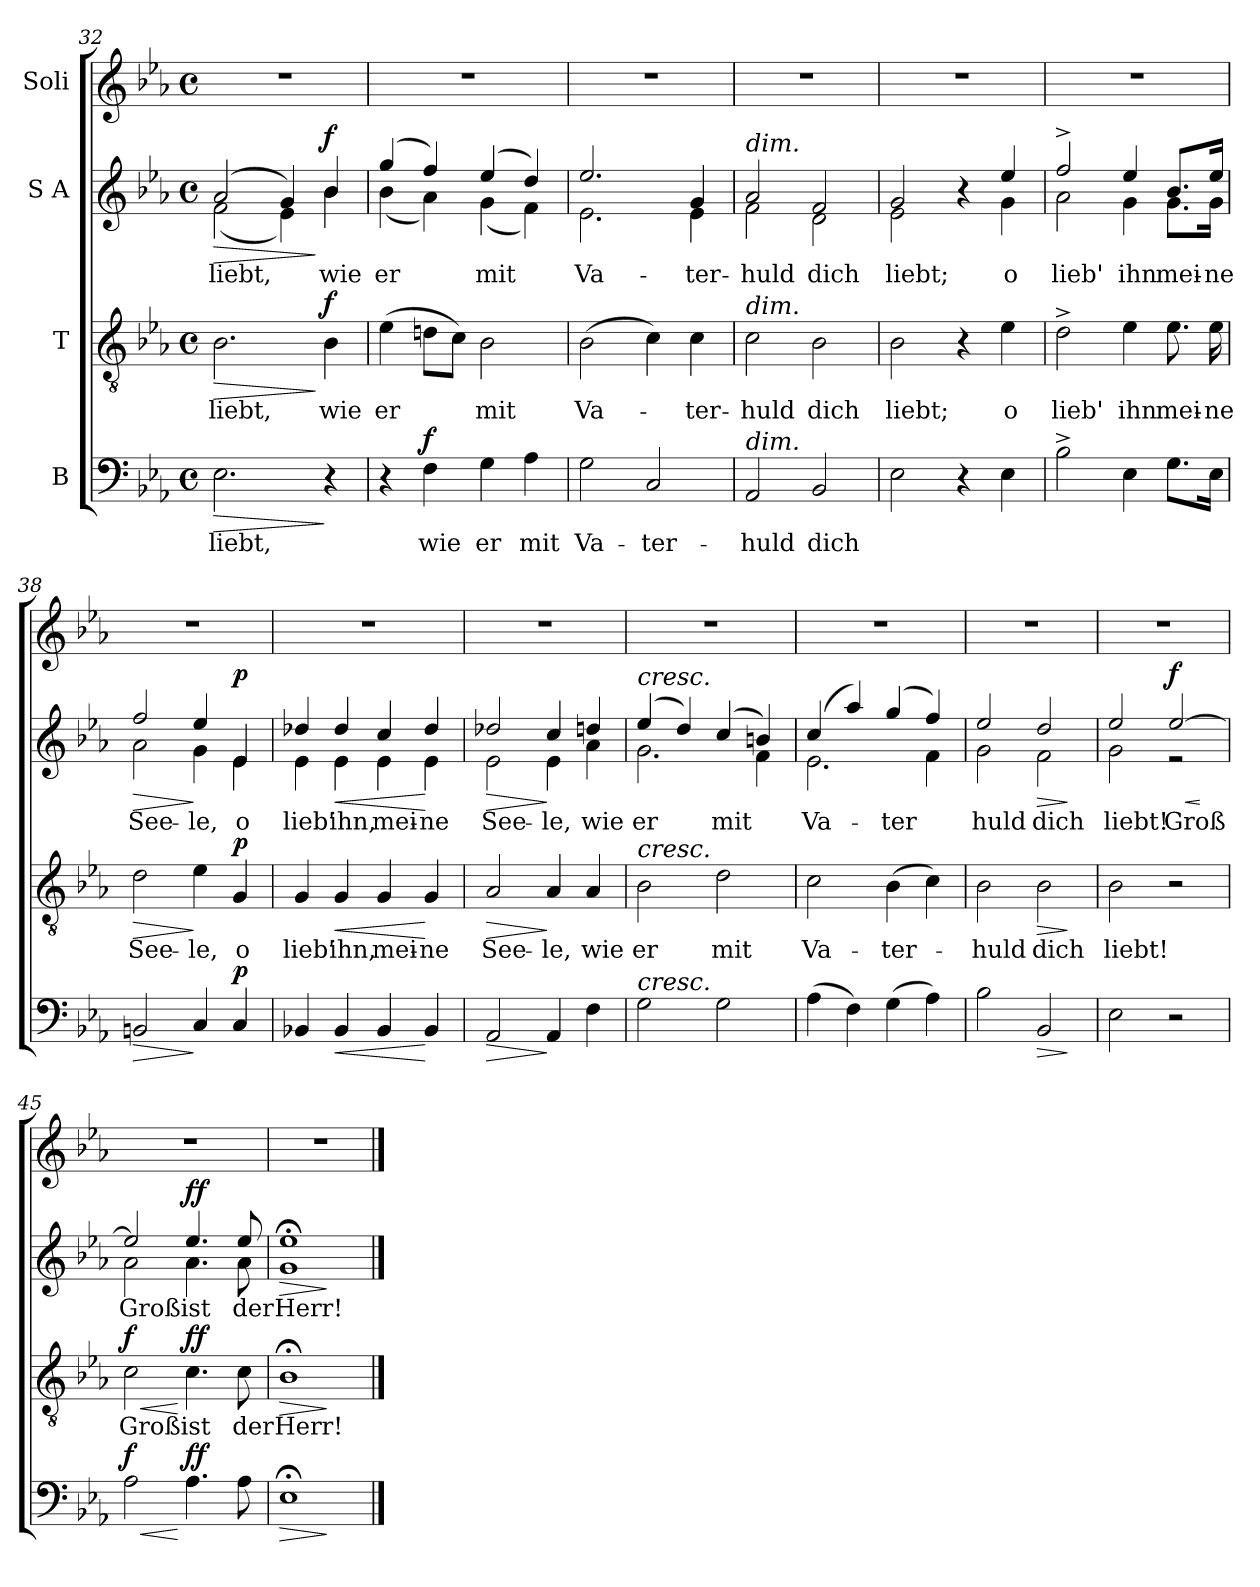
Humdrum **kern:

**kern	**text	**dynam	**kern	**text	**dynam	**kern	**text	**dynam	**kern
*part4	*part4	*part4	*part3	*part3	*part3	*part2	*part2	*part2	*part1
*staff4	*staff4	*staff4	*staff3	*staff3	*staff3	*staff2	*staff2	*staff2	*staff1
*I"B	*	*	*I"T	*	*	*I"S A	*	*	*I"Soli
*clefF4	*	*	*clefGv2	*	*	*clefG2	*	*	*clefG2
*k[b-e-a-]	*	*	*k[b-e-a-]	*	*	*k[b-e-a-]	*	*	*k[b-e-a-]
*M4/4	*	*	*M4/4	*	*	*M4/4	*	*	*M4/4
*met(c)	*	*	*met(c)	*	*	*met(c)	*	*	*met(c)
=32	=32	=32	=32	=32	=32	=32	=32	=32	=32
!	!LO:LY:b	!LO:HP:b	!	!LO:LY:b	!LO:HP:b	!	!LO:LY:b	!LO:HP:b	!
*	*	*	*	*	*	*^	*	*	*
2.E-\	liebt,	>	2.B-\	liebt,	>	(2a-/	(2f\	liebt,	>	1r
.	.	.	.	.	.	4g/)	4e-\)	.	.	.
!	!	!	!	!LO:LY:b	!LO:DY:n=1:a	!	!	!LO:LY:b	!LO:DY:n=1:a	!
4r	.	]	4B-\	wie	] f	4b-/	4b-\	wie	] f	.
=33	=33	=33	=33	=33	=33	=33	=33	=33	=33	=33
!	!	!	!	!LO:LY:b	!	!	!	!LO:LY:b	!	!
4r	.	.	(4e-\	er	.	(4gg/	(4b-\	er	.	1r
!	!LO:LY:b	!LO:DY:a	!	!	!	!	!	!	!	!
4F\	wie	f	8dn\L	.	.	4ff/)	4a-\)	.	.	.
.	.	.	8c\J)	.	.	.	.	.	.	.
!	!LO:LY:b	!	!	!LO:LY:b	!	!	!	!LO:LY:b	!	!
4G\	er	.	2B-\	mit	.	(4ee-/	(4g\	mit	.	.
!	!LO:LY:b	!	!	!	!	!	!	!	!	!
4A-\	mit	.	.	.	.	4dd/)	4f\)	.	.	.
=34	=34	=34	=34	=34	=34	=34	=34	=34	=34	=34
!	!LO:LY:b	!	!	!LO:LY:b	!	!	!	!LO:LY:b	!	!
2G\	Va-	.	(2B-\	Va-	.	2.ee-/	2.e-\	Va-	.	1r
!	!LO:LY:b	!	!	!	!	!	!	!	!	!
2C/	-ter-	.	4c\)	.	.	.	.	.	.	.
!	!	!	!	!LO:LY:b	!	!	!	!LO:LY:b	!	!
.	.	.	4c\	-ter-	.	4g/	4e-\	-ter-	.	.
=35	=35	=35	=35	=35	=35	=35	=35	=35	=35	=35
!	!	!	!	!	!	!LO:TX:a:i:t=dim.	!	!	!	!
!	!	!	!LO:TX:a:i:t=dim.	!	!	!	!	!	!	!
!LO:TX:a:i:t=dim.	!	!	!	!	!	!	!	!	!	!
!	!LO:LY:b	!	!	!LO:LY:b	!	!	!	!LO:LY:b	!	!
2AA-/	-huld	.	2c\	-huld	.	2a-/	2f\	-huld	.	1r
!	!LO:LY:b	!	!	!LO:LY:b	!	!	!	!LO:LY:b	!	!
2BB-/	dich	.	2B-\	dich	.	2f/	2d\	dich	.	.
!!LO:LB:g=z
=36	=36	=36	=36	=36	=36	=36	=36	=36	=36	=36
!	!	!	!	!LO:LY:b	!	!	!	!LO:LY:b	!	!
2E-\	.	.	2B-\	liebt;	.	2g/	2e-\	liebt;	.	1r
4r	.	.	4r	.	.	4r	4ryy	.	.	.
!	!	!LO:DY:a	!	!LO:LY:b	!LO:DY:a	!	!	!LO:LY:b	!LO:DY:a	!
4E-\	.	other-dynamics	4e-\	o	other-dynamics	4ee-/	4g\	o	other-dynamics	.
=37	=37	=37	=37	=37	=37	=37	=37	=37	=37	=37
!	!	!	!	!LO:LY:b	!	!	!	!LO:LY:b	!	!
2B-^\	.	.	2d^\	lieb'	.	2ff^/	2a-\	lieb'	.	1r
!	!	!	!	!LO:LY:b	!	!	!	!LO:LY:b	!	!
4E-\	.	.	4e-\	ihn	.	4ee-/	4g\	ihn	.	.
!	!	!	!	!LO:LY:b	!	!	!	!LO:LY:b	!	!
8.G\L	.	.	8.e-\	mei-	.	8.b-/L	8.g\L	mei-	.	.
!	!	!	!	!LO:LY:b	!	!	!	!LO:LY:b	!	!
16E-\Jk	.	.	16e-\	-ne	.	16ee-/Jk	16g\Jk	-ne	.	.
=38	=38	=38	=38	=38	=38	=38	=38	=38	=38	=38
!	!	!LO:HP:b	!	!LO:LY:b	!LO:HP:b	!	!	!LO:LY:b	!LO:HP:b	!
2BBn/	.	>	2d\	See-	>	2ff/	2a-\	See-	>	1r
!	!	!	!	!LO:LY:b	!	!	!	!LO:LY:b	!	!
4C/	.	]	4e-\	-le,	]	4ee-/	4g\	-le,	]	.
!	!	!LO:DY:a	!	!LO:LY:b	!LO:DY:a	!	!	!LO:LY:b	!LO:DY:a	!
4C/	.	p	4G/	o	p	4e-/	4e-\	o	p	.
=39	=39	=39	=39	=39	=39	=39	=39	=39	=39	=39
!	!	!	!	!LO:LY:b	!	!	!	!LO:LY:b	!	!
4BB-X/	.	.	4G/	lieb'	.	4dd-X/	4e-\	lieb'	.	1r
!	!	!LO:HP:b	!	!LO:LY:b	!LO:HP:b	!	!	!LO:LY:b	!LO:HP:b	!
4BB-/	.	<	4G/	ihn,	<	4dd-/	4e-\	ihn,	<	.
!	!	!	!	!LO:LY:b	!	!	!	!LO:LY:b	!	!
4BB-/	.	.	4G/	mei-	.	4cc/	4e-\	mei-	.	.
!	!	!	!	!LO:LY:b	!	!	!	!LO:LY:b	!	!
4BB-/	.	[	4G/	-ne	[	4dd-/	4e-\	-ne	[	.
=40	=40	=40	=40	=40	=40	=40	=40	=40	=40	=40
!	!	!LO:HP:b	!	!LO:LY:b	!LO:HP:b	!	!	!LO:LY:b	!LO:HP:b	!
2AA-/	.	>	2A-/	See-	>	2dd-X/	2e-\	See-	>	1r
!	!	!	!	!LO:LY:b	!	!	!	!LO:LY:b	!	!
4AA-/	.	]	4A-/	-le,	]	4cc/	4e-\	-le,	]	.
!	!	!	!	!LO:LY:b	!	!	!	!LO:LY:b	!	!
4F\	.	.	4A-/	wie	.	4ddn/	4a-\	wie	.	.
!!LO:LB:g=z
=41	=41	=41	=41	=41	=41	=41	=41	=41	=41	=41
!	!	!	!	!	!	!LO:TX:a:i:t=cresc.	!	!	!	!
!	!	!	!LO:TX:a:i:t=cresc.	!	!	!	!	!	!	!
!LO:TX:a:i:t=cresc.	!	!	!	!	!	!	!	!	!	!
!	!	!	!	!LO:LY:b	!	!	!	!LO:LY:b	!	!
2G\	.	.	2B-\	er	.	(4ee-/	2.g\	er	.	1r
.	.	.	.	.	.	4dd/)	.	.	.	.
!	!	!	!	!LO:LY:b	!	!	!	!LO:LY:b	!	!
2G\	.	.	2d\	mit	.	(4cc/	.	mit	.	.
.	.	.	.	.	.	4bn/)	4f\	.	.	.
=42	=42	=42	=42	=42	=42	=42	=42	=42	=42	=42
!	!	!	!	!LO:LY:b	!	!	!	!LO:LY:b	!	!
(4A-\	.	.	2c\	Va-	.	(4cc/	2.e-\	Va-	.	1r
4F\)	.	.	.	.	.	4aa-/)	.	.	.	.
!	!	!	!	!LO:LY:b	!	!	!	!LO:LY:b	!	!
(4G\	.	.	(4B-\	-ter-	.	(4gg/	.	-ter	.	.
4A-\)	.	.	4c\)	.	.	4ff/)	4f\	.	.	.
=43	=43	=43	=43	=43	=43	=43	=43	=43	=43	=43
!	!	!	!	!LO:LY:b	!	!	!	!LO:LY:b	!	!
2B-\	.	.	2B-\	-huld	.	2ee-/	2g\	huld	.	1r
!	!	!LO:HP:b	!	!LO:LY:b	!LO:HP:b	!	!	!LO:LY:b	!LO:HP:b	!
2BB-/	.	>	2B-\	dich	>	2dd/	2f\	dich	>	.
*	*	*	*	*	*	*v	*v	*	*	*
.	.	]	.	.	]	.	.	]	.
=44	=44	=44	=44	=44	=44	=44	=44	=44	=44
!	!	!	!	!LO:LY:b	!	!	!LO:LY:b	!	!
*	*	*	*	*	*	*^	*	*	*
2E-\	.	.	2B-\	liebt!	.	2ee-/	2g\	liebt!	.	1r
!	!	!	!	!	!	!	!	!LO:LY:b	!LO:HP:b	!
!	!	!	!	!	!	!	!	!	!LO:DY:n=1:a	!
2r	.	.	2r	.	.	[2ee-/	2r	Groß	< f	.
*	*	*	*	*	*	*v	*v	*	*	*
.	.	.	.	.	.	.	.	[	.
=45	=45	=45	=45	=45	=45	=45	=45	=45	=45
!	!	!LO:HP:b	!	!LO:LY:b	!LO:HP:b	!	!LO:LY:b	!	!
*	*	*	*	*	*	*^	*	*	*
!	!	!LO:DY:n=1:a	!	!	!LO:DY:n=1:a	!	!	!	!	!
2A-\	.	< f	2c\	Groß	< f	2ee-/]	2a-\	Groß	.	1r
!	!	!LO:DY:n=2:a	!	!LO:LY:b	!LO:DY:n=2:a	!	!	!LO:LY:b	!LO:DY:a	!
4.A-\	.	[ ff	4.c\	ist	[ ff	4.ee-/	4.a-\	ist	ff	.
!	!	!	!	!LO:LY:b	!	!	!	!LO:LY:b	!	!
8A-\	.	.	8c\	der	.	8ee-/	8a-\	der	.	.
=46	=46	=46	=46	=46	=46	=46	=46	=46	=46	=46
!	!	!LO:HP:b	!	!LO:LY:b	!LO:HP:b	!	!	!LO:LY:b	!LO:HP:b	!
1E-;<	.	>	1B-;<	Herr!	>	1ee-;<	1g	Herr!	>	1r
*	*	*	*	*	*	*v	*v	*	*	*
.	.	]	.	.	]	.	.	]	.
==	==	==	==	==	==	==	==	==	==
*-	*-	*-	*-	*-	*-	*-	*-	*-	*-
